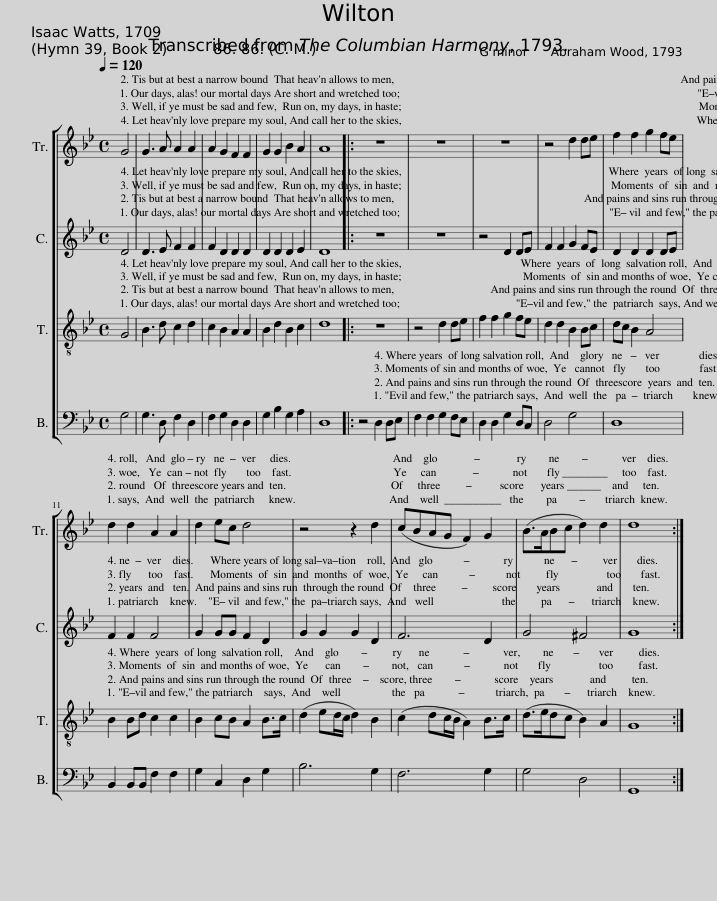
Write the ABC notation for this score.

X:1
%%score [ 1 2 3 4 ]
L:1/8
Q:1/4=120
M:4/4
I:linebreak $
K:Bb
V:1 treble
V:2 treble
V:3 treble-8
V:4 bass
V:1
 G4 | G3 A A2 A2 | A2 G2 F2 F2 | G2 G2 B2 A2 | A8 |: %5
 z8 | z8 | z8 | z4 d2 de | f2 f2 g2 fe |$ %10
 d2 d2 A2 A2 | d2 ec d4 | z4 z2 d2 | (cBAG F2) G2 | (B>ABc d2) d2 | %15
 d8 :| %16
V:2
 D4 | D3 E F2 F2 | F2 D2 D2 D2 | D2 D2 D2 E2 | D8 |: %5
 z8 | z8 | z4 D2 DE | F2 F2 G2 FE | D2 D2 D2 DE |$ %10
 F2 F2 F4 | G2 GG F2 D2 | G2 G2 G2 D2 | F6 D2 | G4 ^F4 | %15
 G8 :| %16
V:3
 G4 | B3 d c2 d2 | c2 B2 A2 A2 | B2 d2 B2 c2 | d8 |: %5
 z8 | z4 d2 de | f2 f2 g2 fe | d2 d2 B2 Bc | dc B2 A4 |$ %10
 B2 Bd c2 c2 | B2 cB A2 B>c | (d2 ed/c/ d2) B2 | (c2 dc/B/ A2) B>c | (d>edc B2) A2 | %15
 G8 :| %16
V:4
 G,4 | G,3 D, F,2 D,2 | F,2 G,2 D,2 D,2 | G,2 B,2 G,2 A,2 | D,8 |: %5
 z4 D,2 D,E, | F,2 F,2 G,2 F,E, | D,2 D,2 G,2 D,C, | D,4 G,4 | D,8 |$ %10
 B,,2 B,,B,, F,2 F,2 | G,2 C,2 D,2 G,2 | B,6 G,2 | F,6 G,2 | G,4 D,4 | %15
 G,,8 :| %16
